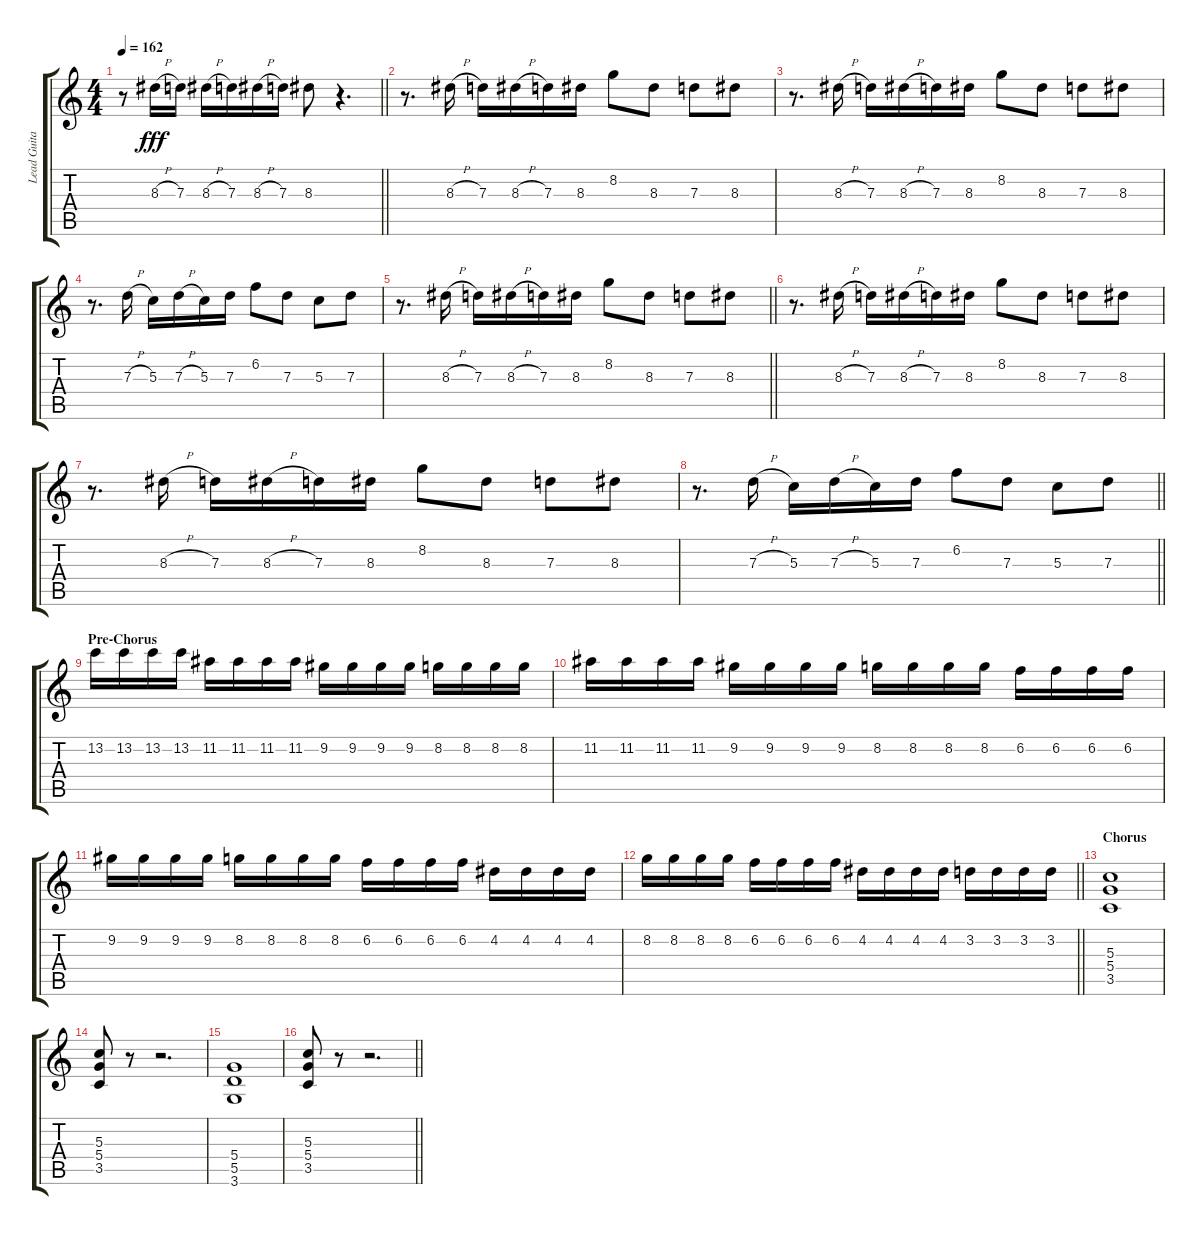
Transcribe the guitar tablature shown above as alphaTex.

\track ("Lead Guitar" "Lead Guita") {instrument distortionguitar}
\staff {score tabs}
\tuning (E4 B3 G3 D3 A2 E2) {hide}
\ts (4 4)
\tempo 162
\clef g2
\barLineRight lightlight
\ks c
r.8{dy fff} 8.3{h}.16 7.3.16 8.3{h}.16 7.3.16 8.3{h}.16 7.3.16 8.3.8 r.4{d} |
r.8{d} 8.3{h}.16 7.3.16 8.3{h}.16 7.3.16 8.3.16 8.2.8 8.3.8 7.3.8 8.3.8 |
r.8{d} 8.3{h}.16 7.3.16 8.3{h}.16 7.3.16 8.3.16 8.2.8 8.3.8 7.3.8 8.3.8 |
r.8{d} 7.3{h}.16 5.3.16 7.3{h}.16 5.3.16 7.3.16 6.2.8 7.3.8 5.3.8 7.3.8 |
\barLineRight lightlight
r.8{d} 8.3{h}.16 7.3.16 8.3{h}.16 7.3.16 8.3.16 8.2.8 8.3.8 7.3.8 8.3.8 |
r.8{d} 8.3{h}.16 7.3.16 8.3{h}.16 7.3.16 8.3.16 8.2.8 8.3.8 7.3.8 8.3.8 |
r.8{d} 8.3{h}.16 7.3.16 8.3{h}.16 7.3.16 8.3.16 8.2.8 8.3.8 7.3.8 8.3.8 |
\barLineRight lightlight
r.8{d} 7.3{h}.16 5.3.16 7.3{h}.16 5.3.16 7.3.16 6.2.8 7.3.8 5.3.8 7.3.8 |
\section ("" "Pre-Chorus")
13.2.16{volume 16} 13.2.16 13.2.16 13.2.16 11.2.16 11.2.16 11.2.16 11.2.16 9.2.16 9.2.16 9.2.16 9.2.16 8.2.16 8.2.16 8.2.16 8.2.16 |
11.2.16 11.2.16 11.2.16 11.2.16 9.2.16 9.2.16 9.2.16 9.2.16 8.2.16 8.2.16 8.2.16 8.2.16 6.2.16 6.2.16 6.2.16 6.2.16 |
9.2.16 9.2.16 9.2.16 9.2.16 8.2.16 8.2.16 8.2.16 8.2.16 6.2.16 6.2.16 6.2.16 6.2.16 4.2.16 4.2.16 4.2.16 4.2.16 |
\barLineRight lightlight
8.2.16 8.2.16 8.2.16 8.2.16 6.2.16 6.2.16 6.2.16 6.2.16 4.2.16 4.2.16 4.2.16 4.2.16 3.2.16 3.2.16 3.2.16 3.2.16 |
\section ("" "Chorus")
(5.3 5.4 3.5).1{volume 12} |
(5.3 5.4 3.5).8 r.8 r.2{d} |
(5.4 5.5 3.6).1 |
\barLineRight lightlight
(5.3 5.4 3.5).8 r.8 r.2{d}
